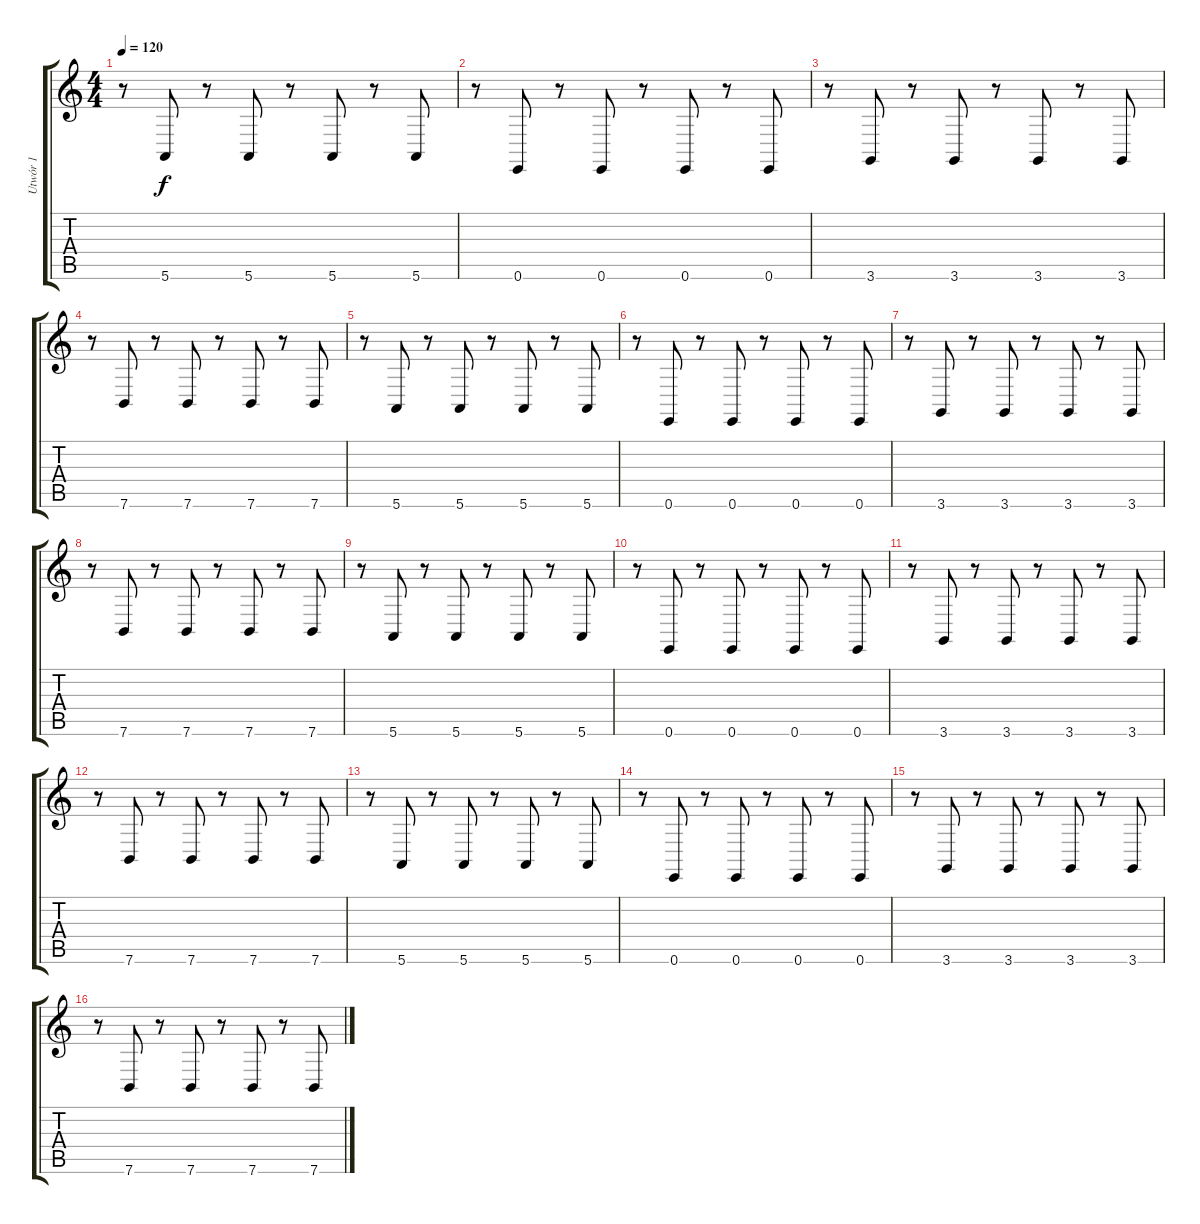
\track ("Utwór 1" "Utwór 1") {instrument lead2sawtooth}
\staff {score tabs}
\tuning (E4 B3 G3 D3 A2 E2) {hide}
\ts (4 4)
\tempo 120
\clef g2
\ks c
r.8{dy f instrument lead2sawtooth} 5.6.8 r.8 5.6.8 r.8 5.6.8 r.8 5.6.8 |
r.8 0.6.8 r.8 0.6.8 r.8 0.6.8 r.8 0.6.8 |
r.8 3.6.8 r.8 3.6.8 r.8 3.6.8 r.8 3.6.8 |
r.8 7.6.8 r.8 7.6.8 r.8 7.6.8 r.8 7.6.8 |
r.8 5.6.8 r.8 5.6.8 r.8 5.6.8 r.8 5.6.8 |
r.8 0.6.8 r.8 0.6.8 r.8 0.6.8 r.8 0.6.8 |
r.8 3.6.8 r.8 3.6.8 r.8 3.6.8 r.8 3.6.8 |
r.8 7.6.8 r.8 7.6.8 r.8 7.6.8 r.8 7.6.8 |
r.8 5.6.8 r.8 5.6.8 r.8 5.6.8 r.8 5.6.8 |
r.8 0.6.8 r.8 0.6.8 r.8 0.6.8 r.8 0.6.8 |
r.8 3.6.8 r.8 3.6.8 r.8 3.6.8 r.8 3.6.8 |
r.8 7.6.8 r.8 7.6.8 r.8 7.6.8 r.8 7.6.8 |
r.8 5.6.8 r.8 5.6.8 r.8 5.6.8 r.8 5.6.8 |
r.8 0.6.8 r.8 0.6.8 r.8 0.6.8 r.8 0.6.8 |
r.8 3.6.8 r.8 3.6.8 r.8 3.6.8 r.8 3.6.8 |
r.8 7.6.8 r.8 7.6.8 r.8 7.6.8 r.8 7.6.8
